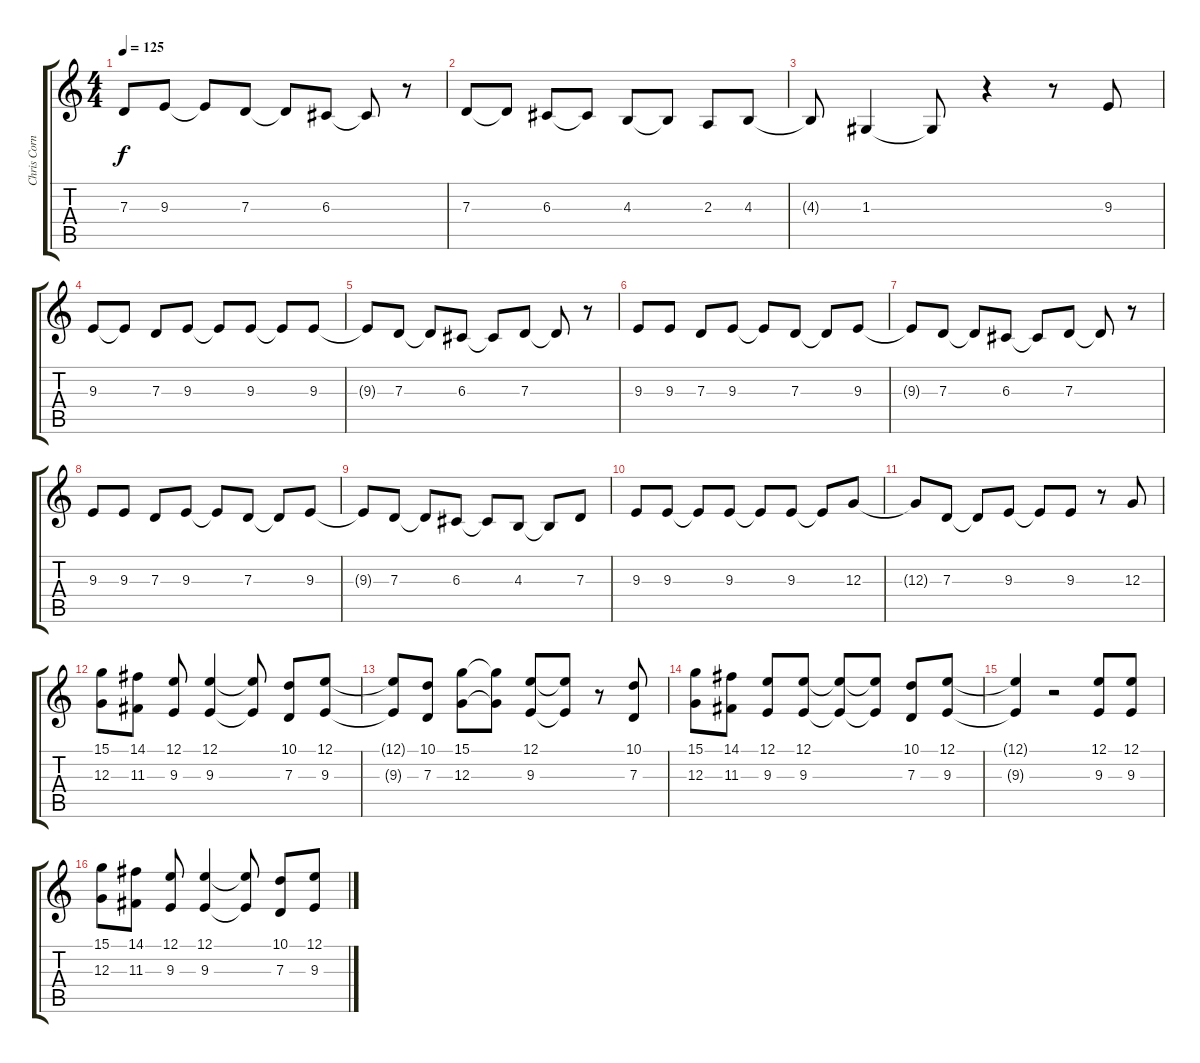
\track ("Chris Cornell - Vocals" "Chris Corn") {instrument tenorsax}
\staff {score tabs}
\tuning (E4 B3 G3 D3 A2 D2) {hide}
\ts (4 4)
\tempo 125
\clef g2
\ks c
7.3{t}.8{dy f} 9.3.8 9.3{t}.8 7.3.8 7.3{t}.8 6.3.8 6.3{t}.8 r.8 |
7.3.8 7.3{t}.8 6.3.8 6.3{t}.8 4.3.8 4.3{t}.8 2.3.8 4.3.8 |
4.3{t}.8 1.3.4 1.3{t}.8 r.4 r.8 9.3.8 |
9.3.8 9.3{t}.8 7.3.8 9.3.8 9.3{t}.8 9.3.8 9.3{t}.8 9.3.8 |
9.3{t}.8 7.3.8 7.3{t}.8 6.3.8 6.3{t}.8 7.3.8 7.3{t}.8 r.8 |
9.3.8 9.3.8 7.3.8 9.3.8 9.3{t}.8 7.3.8 7.3{t}.8 9.3.8 |
9.3{t}.8 7.3.8 7.3{t}.8 6.3.8 6.3{t}.8 7.3.8 7.3{t}.8 r.8 |
9.3.8 9.3.8 7.3.8 9.3.8 9.3{t}.8 7.3.8 7.3{t}.8 9.3.8 |
9.3{t}.8 7.3.8 7.3{t}.8 6.3.8 6.3{t}.8 4.3.8 4.3{t}.8 7.3.8 |
9.3.8 9.3.8 9.3{t}.8 9.3.8 9.3{t}.8 9.3.8 9.3{t}.8 12.3.8 |
12.3{t}.8 7.3.8 7.3{t}.8 9.3.8 9.3{t}.8 9.3.8 r.8 12.3.8 |
(15.1 12.3).8 (14.1 11.3).8 (12.1 9.3).8 (12.1 9.3).4 (12.1{t} 9.3{t}).8 (10.1 7.3).8 (12.1 9.3).8 |
(12.1{t} 9.3{t}).8 (10.1 7.3).8 (15.1 12.3).8 (15.1{t} 12.3{t}).8 (12.1 9.3).8 (12.1{t} 9.3{t}).8 r.8 (10.1 7.3).8 |
(15.1 12.3).8 (14.1 11.3).8 (12.1 9.3).8 (12.1 9.3).8 (12.1{t} 9.3{t}).8 (12.1{t} 9.3{t}).8 (10.1 7.3).8 (12.1 9.3).8 |
(12.1{t} 9.3{t}).4 r.2 (12.1 9.3).8 (12.1 9.3).8 |
(15.1 12.3).8 (14.1 11.3).8 (12.1 9.3).8 (12.1 9.3).4 (12.1{t} 9.3{t}).8 (10.1 7.3).8 (12.1 9.3).8
